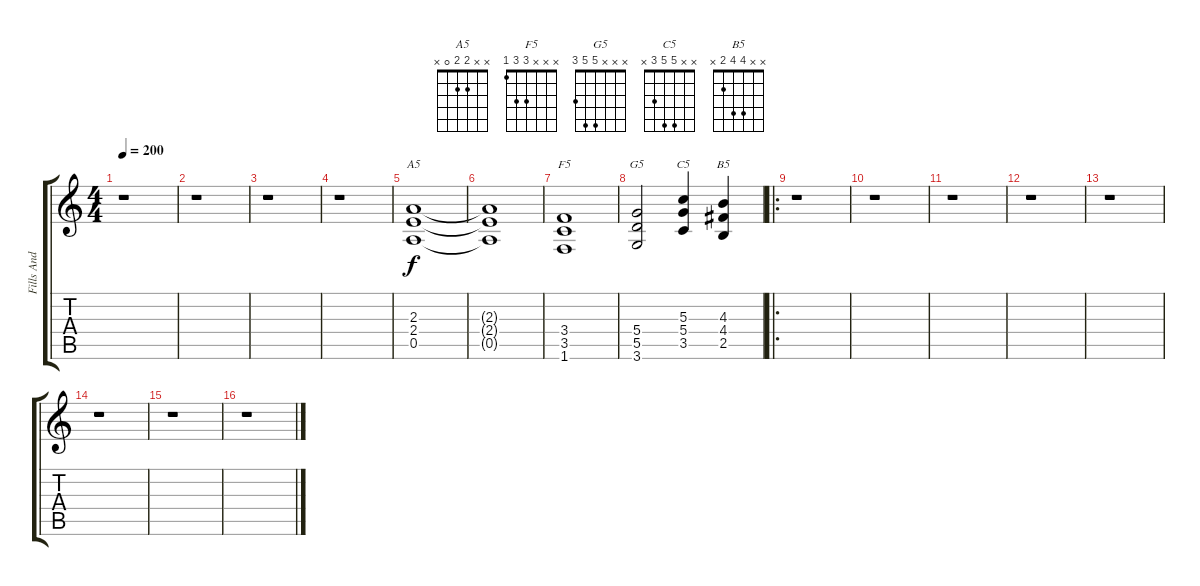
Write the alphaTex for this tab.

\track ("Fills And Solos" "Fills And ") {instrument distortionguitar}
\staff {score tabs}
\tuning (E4 B3 G3 D3 A2 E2) {hide}
\chord ("A5" x x 2 2 0 x)
\chord ("F5" x x x 3 3 1)
\chord ("G5" x x x 5 5 3)
\chord ("C5" x x 5 5 3 x)
\chord ("B5" x x 4 4 2 x)
\ts (4 4)
\tempo 200
\clef g2
\ks c
r.1{dy f instrument distortionguitar} |
r.1 |
r.1 |
r.1 |
(2.3 2.4 0.5).1{ch "A5"} |
(2.3{t} 2.4{t} 0.5{t}).1 |
(3.4 3.5 1.6).1{ch "F5"} |
(5.4 5.5 3.6).2{ch "G5"} (5.3 5.4 3.5).4{ch "C5"} (4.3 4.4 2.5).4{ch "B5"} |
\ro
r.1 |
r.1 |
r.1 |
r.1 |
r.1 |
r.1 |
r.1 |
r.1
